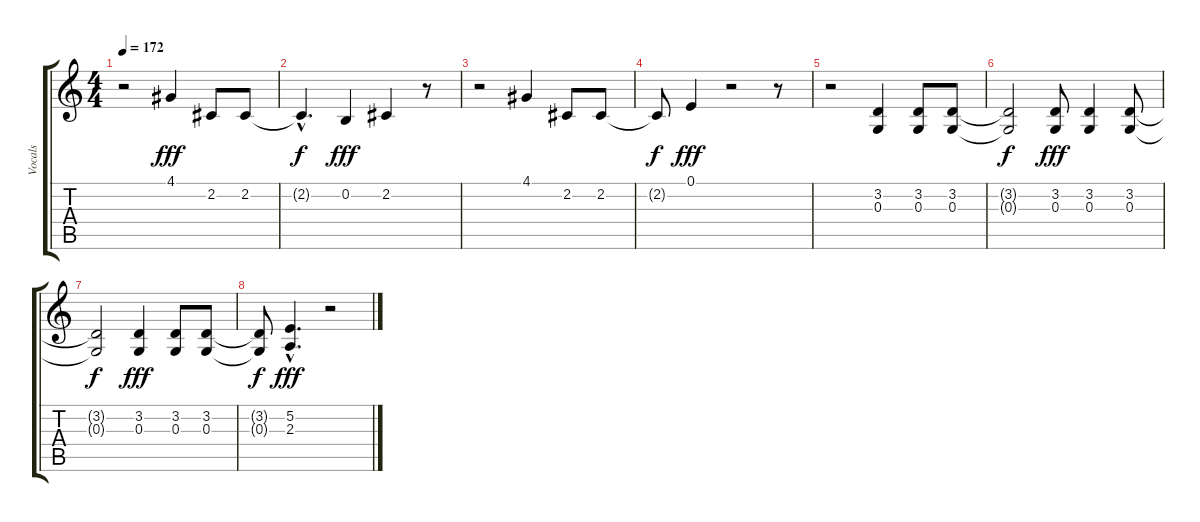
\track ("Vocals" "Vocals") {instrument lead1square}
\staff {score tabs}
\tuning (E4 B3 G3 D3 A2 E2) {hide}
\ts (4 4)
\tempo 172
\clef g2
\ks c
r.2{dy fff} 4.1.4 2.2.8 2.2.8 |
2.2{hac t}.4{d dy f} 0.2.4{dy fff} 2.2.4 r.8 |
r.2 4.1.4 2.2.8 2.2.8 |
2.2{t}.8{dy f} 0.1.4{dy fff} r.2 r.8 |
r.2 (3.2 0.3).4 (3.2 0.3).8 (3.2 0.3).8 |
(3.2{t} 0.3{t}).2{dy f} (3.2 0.3).8{dy fff} (3.2 0.3).4 (3.2 0.3).8 |
(3.2{t} 0.3{t}).2{dy f} (3.2 0.3).4{dy fff} (3.2 0.3).8 (3.2 0.3).8 |
(3.2{t} 0.3{t}).8{dy f} (5.2{hac} 2.3{hac}).4{d dy fff} r.2
